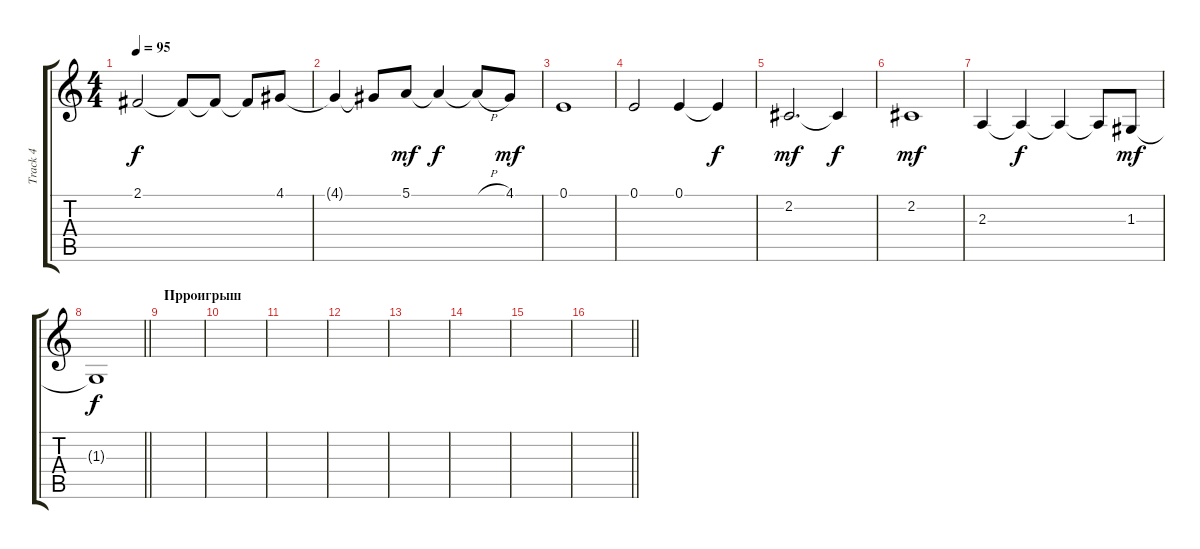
\track ("Track 4" "Track 4") {instrument viola}
\staff {score tabs}
\tuning (E4 B3 G3 D3 A2 E2) {hide}
\ts (4 4)
\tempo 95
\clef g2
\ks c
2.1.2{dy f volume 7} 2.1{t}.8 2.1{t}.8{volume 2} 2.1{t}.8 4.1.8{volume 8} |
4.1{t}.4 4.1{t}.8{volume 6} 5.1.8{dy mf volume 8} 5.1{t}.4{dy f} 5.1{h t}.8 4.1.8{dy mf volume 6} |
0.1.1{volume 3} |
0.1.2 0.1.4{volume 6} 0.1{t}.4{dy f volume 3} |
2.2.2{d dy mf volume 6} 2.2{t}.4{dy f volume 4} |
2.2.1{dy mf volume 8} |
2.3.4{volume 4} 2.3{t}.4{dy f} 2.3{t}.4 2.3{t}.8 1.3.8{dy mf volume 7} |
\barLineRight lightlight
1.3{t}.1{dy f volume 7} |
\section ("" "Прроигрыш")
|
|
|
|
|
|
|
\barLineRight lightlight
